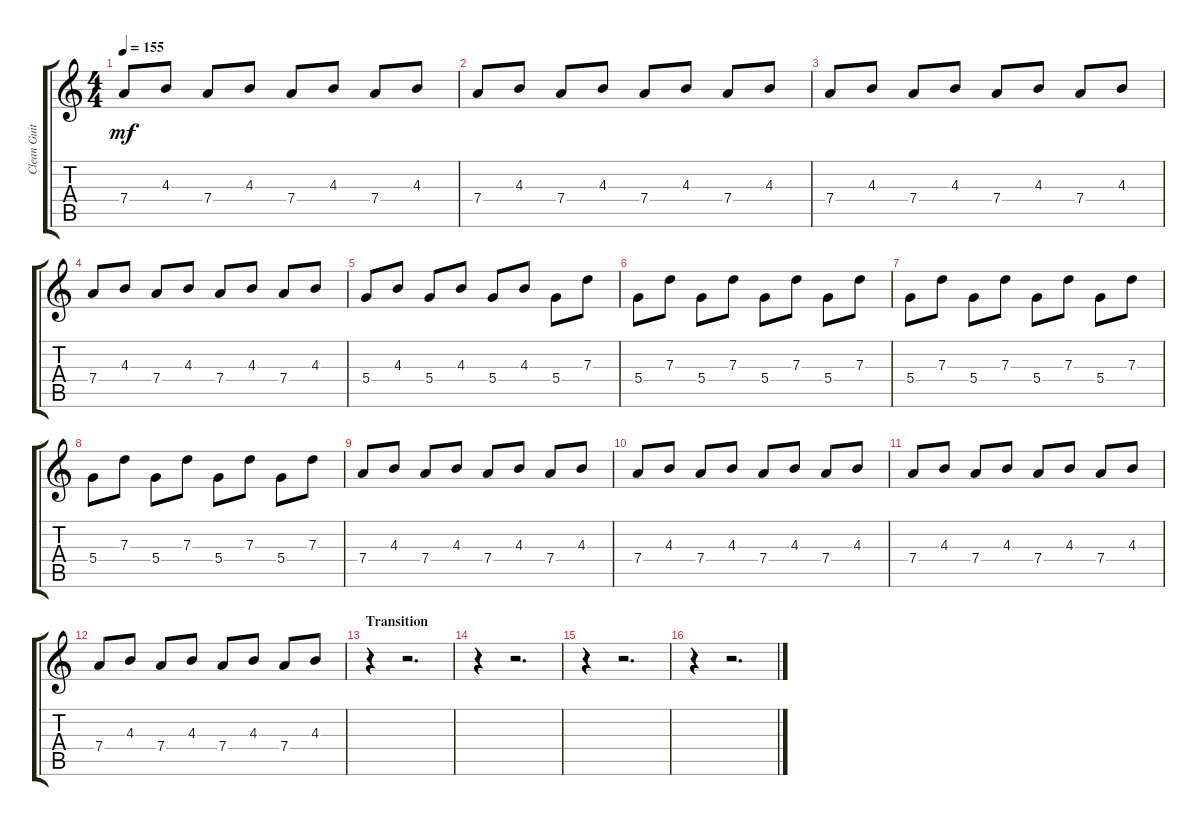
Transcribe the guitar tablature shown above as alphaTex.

\track ("Clean Guitar Rhythm" "Clean Guit") {instrument electricguitarclean}
\staff {score tabs}
\tuning (E4 B3 G3 D3 A2 E2) {hide}
\ts (4 4)
\tempo 155
\clef g2
\ks c
7.4.8{dy mf} 4.3.8 7.4.8 4.3.8 7.4.8 4.3.8 7.4.8 4.3.8 |
7.4.8 4.3.8 7.4.8 4.3.8 7.4.8 4.3.8 7.4.8 4.3.8 |
7.4.8 4.3.8 7.4.8 4.3.8 7.4.8 4.3.8 7.4.8 4.3.8 |
7.4.8 4.3.8 7.4.8 4.3.8 7.4.8 4.3.8 7.4.8 4.3.8 |
5.4.8 4.3.8 5.4.8 4.3.8 5.4.8 4.3.8 5.4.8 7.3.8 |
5.4.8 7.3.8 5.4.8 7.3.8 5.4.8 7.3.8 5.4.8 7.3.8 |
5.4.8 7.3.8 5.4.8 7.3.8 5.4.8 7.3.8 5.4.8 7.3.8 |
5.4.8 7.3.8 5.4.8 7.3.8 5.4.8 7.3.8 5.4.8 7.3.8 |
7.4.8 4.3.8 7.4.8 4.3.8 7.4.8 4.3.8 7.4.8 4.3.8 |
7.4.8 4.3.8 7.4.8 4.3.8 7.4.8 4.3.8 7.4.8 4.3.8 |
7.4.8 4.3.8 7.4.8 4.3.8 7.4.8 4.3.8 7.4.8 4.3.8 |
7.4.8 4.3.8 7.4.8 4.3.8 7.4.8 4.3.8 7.4.8 4.3.8 |
\section ("" "Transition")
r.4 r.2{d} |
r.4 r.2{d} |
r.4 r.2{d} |
r.4 r.2{d}
